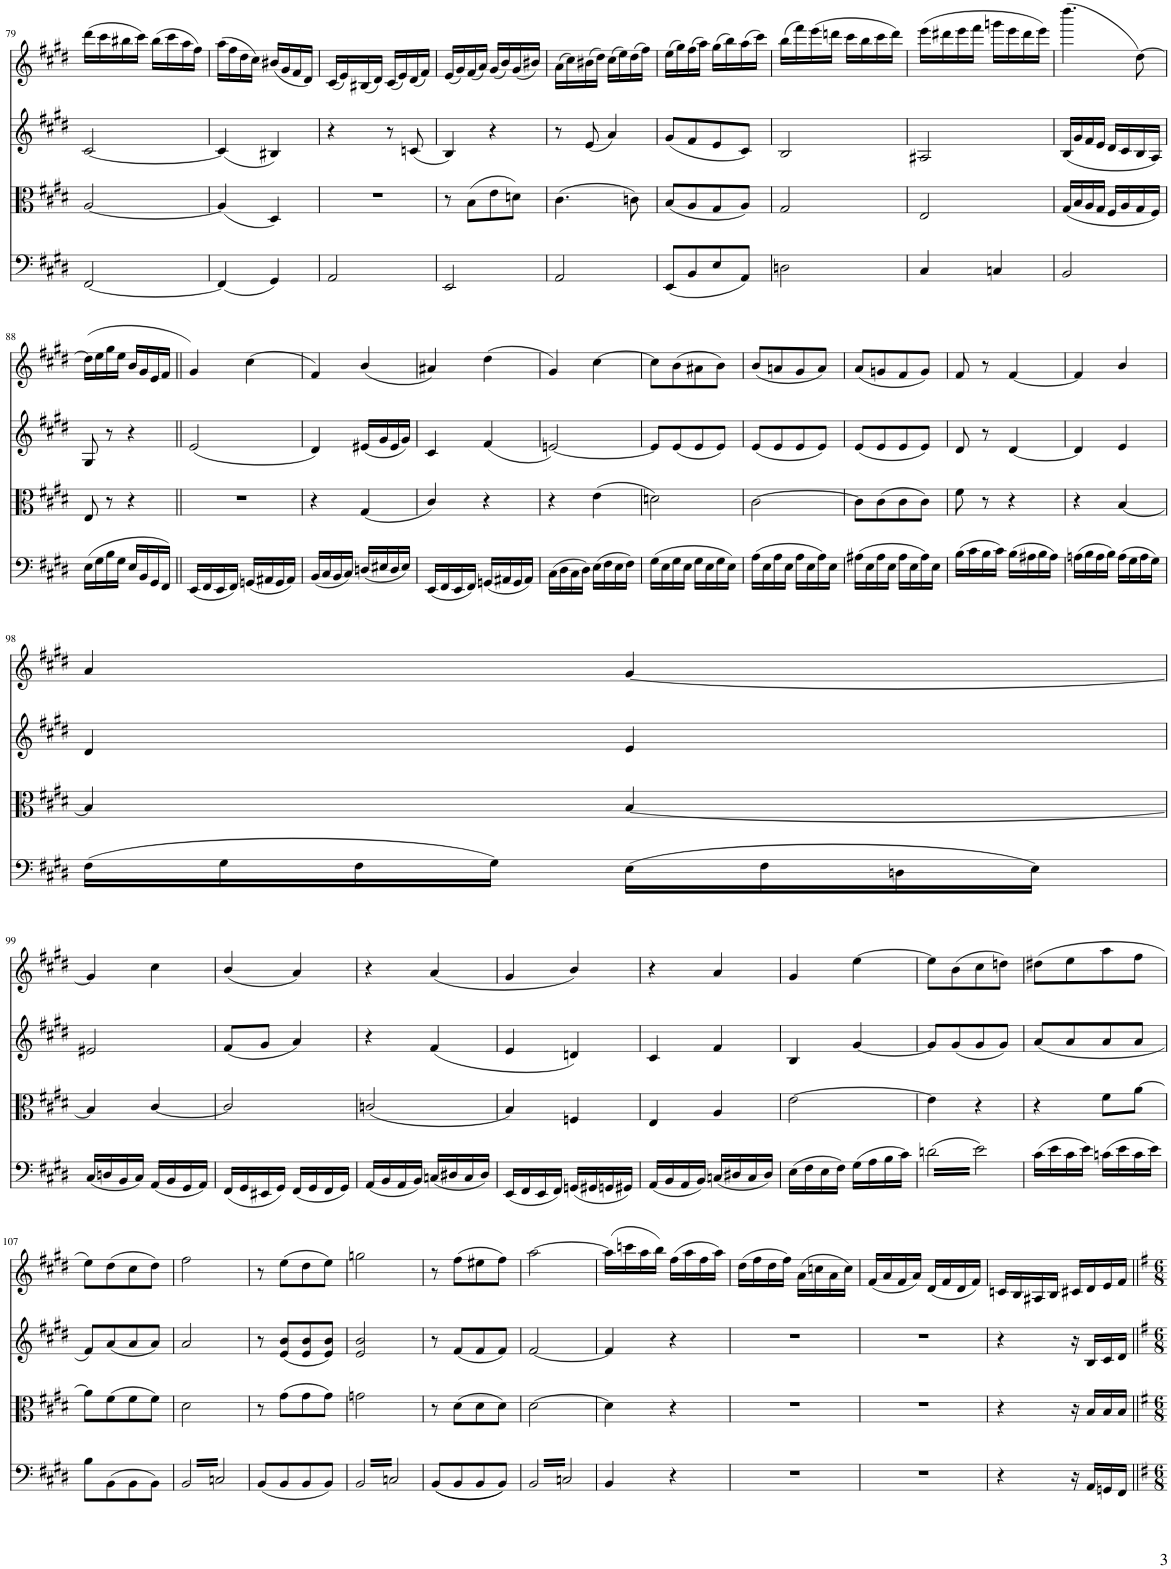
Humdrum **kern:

**kern	**kern	**kern	**kern
*part4	*part3	*part2	*part1
*staff4	*staff3	*staff2	*staff1
*I"Piano	*I"Piano	*I"Piano	*I"Piano
*I'Pno	*I'Pno	*I'Pno	*I'Pno
!!LO:PB:g=z
*clefF4	*clefC3	*clefG2	*clefG2
*k[f#c#g#d#]	*k[f#c#g#d#]	*k[f#c#g#d#]	*k[f#c#g#d#]
*M2/4	*M2/4	*M2/4	*M2/4
=79	=79	=79	=79
[2FF#/	[2A/	[2c#/	(16ddd#\LL
.	.	.	16ccc#\
.	.	.	16bb#X\
.	.	.	16ccc#\JJ)
.	.	.	(16bb#\LL
.	.	.	16ccc#\
.	.	.	16aa\
.	.	.	16ff#\JJ)
=80	=80	=80	=80
(4FF#/]	(4A/]	(4c#/]	(16aa\LL
.	.	.	16ff#\
.	.	.	16dd#\
.	.	.	16cc#\JJ)
4GG#/)	4D#/)	4B#X/)	(16b#X/LL
.	.	.	16g#/
.	.	.	16f#/
.	.	.	16d#/JJ)
=81	=81	=81	=81
2AA/	2r	4r	(16c#/LL
.	.	.	16e/)
.	.	.	(16B#X/
.	.	.	16d#/JJ)
.	.	8r	(16c#/LL
.	.	.	16e/)
.	.	(8cn/	(16d#/
.	.	.	16f#/JJ)
=82	=82	=82	=82
2EE/	8r	4B/)	(16e/LL
.	.	.	16g#/)
.	(8B\L	.	(16f#/
.	.	.	16a/JJ)
.	8e\	4r	(16g#/LL
.	.	.	16b/)
.	8dn\J)	.	(16g#/
.	.	.	16b#X/JJ)
=83	=83	=83	=83
2AA/	(4.c#\	8r	(16a\LL
.	.	.	16cc#\)
.	.	(8e/	(16b#X\
.	.	.	16dd#\JJ)
.	.	4a/)	(16cc#\LL
.	.	.	16ee\)
.	8cn\)	.	(16dd#\
.	.	.	16ff#\JJ)
=84	=84	=84	=84
(8EE/L	(8B/L	(8g#/L	(16ee\LL
.	.	.	16gg#\)
8BB/	8A/	8f#/	(16ff#\
.	.	.	16aa\JJ)
8E/	8G#/	8e/	(16gg#\LL
.	.	.	16bb\)
8AA/J)	8A/J)	8c#/J)	(16aa\
.	.	.	16ccc#\JJ)
=85	=85	=85	=85
2Dn\	2G#/	2B/	(16bb\LL
.	.	.	16fff#\)
.	.	.	(16eee\
.	.	.	16dddn\JJ
.	.	.	16ccc#\LL
.	.	.	16bb\
.	.	.	16ccc#\
.	.	.	16ddd\JJ)
=86	=86	=86	=86
4C#/	2E/	2A#X/	(16eee\LL
.	.	.	16ddd#X\
.	.	.	16eee\
.	.	.	16fff#\JJ
4Cn/	.	.	16gggn\LL
.	.	.	16eee\
.	.	.	16ddd#\
.	.	.	16eee\JJ)
=87	=87	=87	=87
2BB/	(16G#/LL	(16B/LL	(4.dddd#\
.	16B/	16g#/	.
.	16A/	16f#/	.
.	16G#/JJ	16e/JJ	.
.	16F#/LL	16d#/LL	.
.	16A/	16c#/	.
.	16G#/	16B/	[8dd#\)
.	16F#/JJ)	16A/JJ)	.
!!LO:LB:g=z
=88	=88	=88	=88
(16E\LL	8E/	8G#/	(16dd#\LL]
16G#\	.	.	16ee\
16B\	8r	8r	16gg#\
16G#\JJ	.	.	16ee\JJ
16E/LL	4r	4r	16b/LL
16BB/	.	.	16g#/
16GG#/	.	.	16e/
16FF#/JJ)	.	.	16f#/JJ
=89||	=89||	=89||	=89||
(16EE/LL	2r	(2e/	4g#/)
16FF#/	.	.	.
16EE/	.	.	.
16FF#/JJ)	.	.	.
(16GGn/LL	.	.	(4cc#\
16AA#X/	.	.	.
16GG/	.	.	.
16AA#/JJ)	.	.	.
=90	=90	=90	=90
(16BB/LL	4r	4d#/)	4f#/)
16C#/	.	.	.
16BB/	.	.	.
16C#/JJ)	.	.	.
(16Dn/LL	(4G#/	(16e#X/LL	(4b/
16E#X/	.	16g#/	.
16D/	.	16e#/	.
16E#/JJ)	.	16g#/JJ)	.
=91	=91	=91	=91
(16EE/LL	4c#/)	4c#/	4a#X/)
16FF#/	.	.	.
16EE/	.	.	.
16FF#/JJ)	.	.	.
(16GGn/LL	4r	(4f#/	(4dd#\
16AA#X/	.	.	.
16GG/	.	.	.
16AA#/JJ)	.	.	.
=92	=92	=92	=92
(16C#\LL	4r	[2en/)	4g#/)
16D#\	.	.	.
16C#\	.	.	.
16D#\JJ)	.	.	.
(16E\LL	(4e\	.	[4cc#\
16F#\	.	.	.
16E\	.	.	.
16F#\JJ)	.	.	.
=93	=93	=93	=93
(16G#\LL	2dn\)	8e/L]	8cc#\L]
16E\	.	.	.
16G#\	.	(8e/	(8b\
16E\JJ	.	.	.
16G#\LL	.	8e/	8a#X\
16E\	.	.	.
16G#\	.	8e/J)	8b\J)
16E\JJ)	.	.	.
=94	=94	=94	=94
(16A\LL	[2c#\	(8e/L	(8b/L
16E\	.	.	.
16A\	.	8e/	8an/
16E\JJ	.	.	.
16A\LL	.	8e/	8g#/
16E\	.	.	.
16A\)	.	8e/J)	8a/J)
16E\JJ	.	.	.
=95	=95	=95	=95
(16A#X\LL	8c#\L]	(8e/L	(8a/L
16E\	.	.	.
16A#\	(8c#\	8e/	8gn/
16E\JJ	.	.	.
16A#\LL	8c#\	8e/	8f#/
16E\	.	.	.
16A#\)	8c#\J)	8e/J)	8g/J)
16E\JJ	.	.	.
=96	=96	=96	=96
(16B\LL	8f#\	8d#/	8f#/
16c#\	.	.	.
16B\	8r	8r	8r
16c#\JJ)	.	.	.
(16B\LL	4r	[4d#/	[4f#/
16A#X\	.	.	.
16B\	.	.	.
16A#\JJ)	.	.	.
=97	=97	=97	=97
(16An\LL	4r	4d#/]	4f#/]
16B\	.	.	.
16A\	.	.	.
16B\JJ)	.	.	.
(16A\LL	[4B/	4e/	4b/
16G#\	.	.	.
16A\	.	.	.
16G#\JJ)	.	.	.
!!LO:LB:g=z
=98	=98	=98	=98
(16F#\LL	4B/]	4d#/	4a/
16G#\	.	.	.
16F#\	.	.	.
16G#\JJ)	.	.	.
(16E\LL	[4B/	4e/	[4g#/
16F#\	.	.	.
16Dn\	.	.	.
16E\JJ)	.	.	.
!!LO:LB:g=z
=99	=99	=99	=99
(16C#/LL	4B/]	2e#X/	4g#/]
16Dn/	.	.	.
16BB/	.	.	.
16C#/JJ)	.	.	.
(16AA/LL	[4c#/	.	4cc#\
16BB/	.	.	.
16GG#/	.	.	.
16AA/JJ)	.	.	.
=100	=100	=100	=100
(16FF#/LL	2c#/]	(8f#/L	(4b/
16GG#/	.	.	.
16EE#X/	.	8g#/J	.
16GG#/JJ)	.	.	.
(16FF#/LL	.	4a/)	4a/)
16GG#/	.	.	.
16FF#/	.	.	.
16GG#/JJ)	.	.	.
=101	=101	=101	=101
(16AA/LL	(2cn/	4r	4r
16BB/	.	.	.
16AA/	.	.	.
16BB/JJ)	.	.	.
(16Cn/LL	.	(4f#/	(4a/
16D#X/	.	.	.
16C/	.	.	.
16D#/JJ)	.	.	.
=102	=102	=102	=102
(16EE/LL	4B/)	4e/	4g#/
16FF#/	.	.	.
16EE/	.	.	.
16FF#/JJ)	.	.	.
(16GGn/LL	4Fn/	4dn/)	4b/)
16GG#X/	.	.	.
16GGn/	.	.	.
16GG#X/JJ)	.	.	.
=103	=103	=103	=103
(16AA/LL	4E/	4c#/	4r
16BB/	.	.	.
16AA/	.	.	.
16BB/JJ)	.	.	.
(16Cn/LL	4A/	4f#/	4a/
16D#X/	.	.	.
16C/	.	.	.
16D#/JJ)	.	.	.
=104	=104	=104	=104
(16E\LL	[2e\	4B/	4g#/
16F#\	.	.	.
16E\	.	.	.
16F#\JJ)	.	.	.
(16G#\LL	.	[4g#/	[4ee\
16A\	.	.	.
16B\	.	.	.
16c#\JJ)	.	.	.
=105	=105	=105	=105
*tremolo	*	*	*
(32dn\LLL	4e\]	8g#/L]	8ee\L]
32e\)	.	.	.
32dn\	.	.	.
32e\)	.	.	.
32dn\	.	(8g#/	(8b\
32e\)	.	.	.
32dn\	.	.	.
32e\)	.	.	.
32dn\	4r	8g#/	8cc#\
32e\)	.	.	.
32dn\	.	.	.
32e\)	.	.	.
32dn\	.	8g#/J)	8ddn\J)
32e\)	.	.	.
32dn\	.	.	.
32e\)JJJ	.	.	.
*Xtremolo	*	*	*
=106	=106	=106	=106
(16c#\LL	4r	(8a/L	(8dd#X\L
.	.	.	.
16e\	.	.	.
.	.	.	.
16c#\	.	8a/	8ee\
.	.	.	.
16e\JJ)	.	.	.
.	.	.	.
(16cn\LL	8f#\L	8a/	8aa\
16e\	.	.	.
16c\	[8a\J	8a/J	8ff#\J
16e\JJ)	.	.	.
!!LO:LB:g=z
=107	=107	=107	=107
8B\L	8a\L]	8f#/L)	8ee\L)
(8BB\	(8f#\	(8a/	(8dd#\
8BB\	8f#\	8a/	8cc#\
8BB\J)	8f#\J)	8a/J)	8dd#\J)
=108	=108	=108	=108
*tremolo	*	*	*
32BB/LLL	2d#\	2a/	2ff#\
32Cn/	.	.	.
32BB/	.	.	.
32Cn/	.	.	.
32BB/	.	.	.
32Cn/	.	.	.
32BB/	.	.	.
32Cn/	.	.	.
32BB/	.	.	.
32Cn/	.	.	.
32BB/	.	.	.
32Cn/	.	.	.
32BB/	.	.	.
32Cn/	.	.	.
32BB/	.	.	.
32Cn/JJJ	.	.	.
*Xtremolo	*	*	*
=109	=109	=109	=109
(8BB/L	8r	8r	8r
.	.	.	.
.	.	.	.
.	.	.	.
8BB/	(8g#\L	(8e/ 8b/L	(8ee\L
.	.	.	.
.	.	.	.
.	.	.	.
8BB/	8g#\	8e/ 8b/	8dd#\
8BB/J)	8g#\J)	8e/ 8b/J)	8ee\J)
=110	=110	=110	=110
*tremolo	*	*	*
32BB/LLL	2gn\	2e/ 2b/	2ggn\
32Cn/	.	.	.
32BB/	.	.	.
32Cn/	.	.	.
32BB/	.	.	.
32Cn/	.	.	.
32BB/	.	.	.
32Cn/	.	.	.
32BB/	.	.	.
32Cn/	.	.	.
32BB/	.	.	.
32Cn/	.	.	.
32BB/	.	.	.
32Cn/	.	.	.
32BB/	.	.	.
32Cn/JJJ	.	.	.
*Xtremolo	*	*	*
=111	=111	=111	=111
((8BB/L	8r	8r	8r
.	.	.	.
.	.	.	.
.	.	.	.
8BB/	(8d#\L	(8f#/L	(8ff#\L
.	.	.	.
.	.	.	.
.	.	.	.
8BB/	8d#\	8f#/	8ee#X\
8BB/J))	8d#\J)	8f#/J)	8ff#\J)
=112	=112	=112	=112
*tremolo	*	*	*
32BB/LLL	[2d#\	[2f#/	[2aa\
32Cn/	.	.	.
32BB/	.	.	.
32Cn/	.	.	.
32BB/	.	.	.
32Cn/	.	.	.
32BB/	.	.	.
32Cn/	.	.	.
32BB/	.	.	.
32Cn/	.	.	.
32BB/	.	.	.
32Cn/	.	.	.
32BB/	.	.	.
32Cn/	.	.	.
32BB/	.	.	.
32Cn/JJJ	.	.	.
*Xtremolo	*	*	*
=113	=113	=113	=113
4BB/	4d#\]	4f#/]	(16aa\LL]
.	.	.	.
.	.	.	16cccn\
.	.	.	.
.	.	.	16aa\
.	.	.	.
.	.	.	16bb\JJ)
.	.	.	.
4r	4r	4r	(16ff#\LL
.	.	.	16aa\
.	.	.	16ff#\
.	.	.	16aa\JJ)
=114	=114	=114	=114
2r	2r	2r	(16dd#\LL
.	.	.	16ff#\
.	.	.	16dd#\
.	.	.	16ff#\JJ)
.	.	.	(16a\LL
.	.	.	16ccn\
.	.	.	16a\
.	.	.	16cc\JJ)
=115	=115	=115	=115
2r	2r	2r	(16f#/LL
.	.	.	16a/
.	.	.	16f#/
.	.	.	16a/JJ)
.	.	.	(16d#/LL
.	.	.	16f#/
.	.	.	16d#/
.	.	.	16f#/JJ)
=116	=116	=116	=116
4r	4r	4r	16cn/LL
.	.	.	16B/
.	.	.	16A#X/
.	.	.	16B/JJ
16r	16r	16r	16c#X/LL
16AA/LL	16B/LL	16B/LL	16d#/
16GGn/	16B/	16c#/	16e/
16FF#/JJ	16B/JJ	16d#/JJ	16f#/JJ
=||	=||	=||	=||
*-	*-	*-	*-
